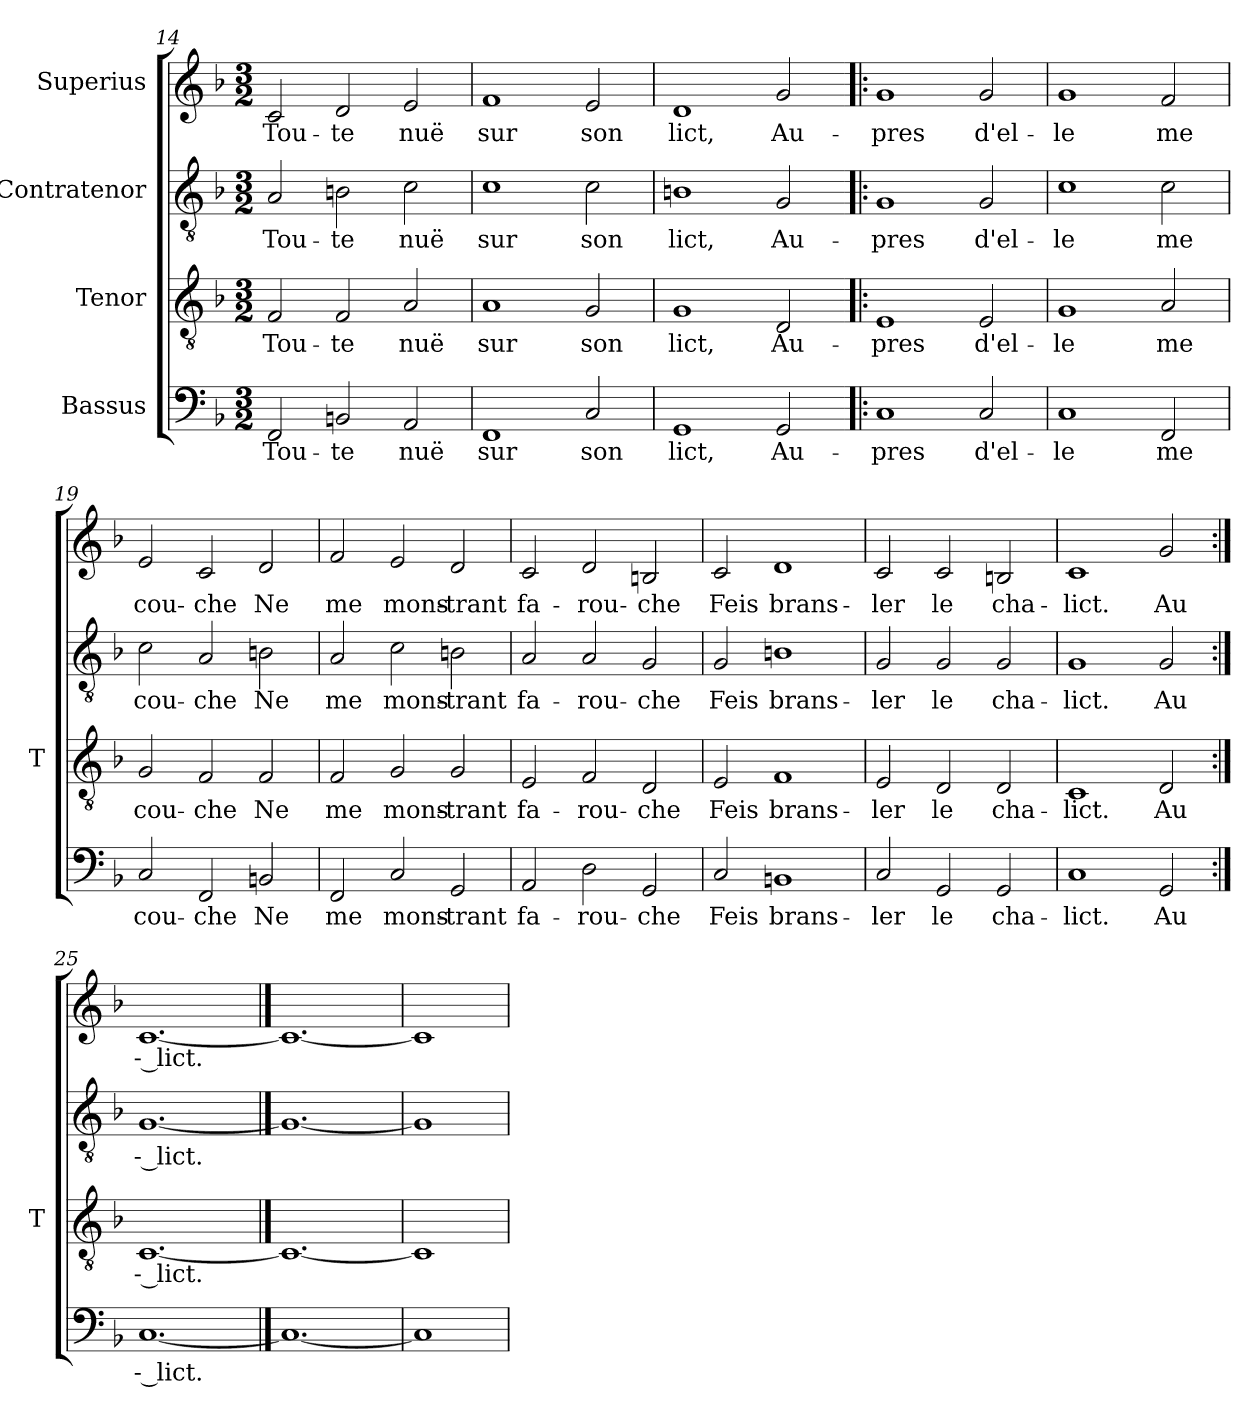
**kern	**text	**kern	**text	**kern	**text	**kern	**text
*part4	*part4	*part3	*part3	*part2	*part2	*part1	*part1
*staff4	*staff4	*staff3	*staff3	*staff2	*staff2	*staff1	*staff1
*I"Bassus	*	*I"Tenor	*	*I"Contratenor	*	*I"Superius	*
*	*	*I'T	*	*	*	*	*
*clefF4	*	*clefGv2	*	*clefGv2	*	*clefG2	*
*k[b-]	*	*k[b-]	*	*k[b-]	*	*k[b-]	*
*M3/2	*	*M3/2	*	*M3/2	*	*M3/2	*
=14	=14	=14	=14	=14	=14	=14	=14
2FF	Tou-	2F	Tou-	2A	Tou-	2c	Tou-
2BBn	-te	2F	-te	2Bn	-te	2d	-te
2AA	-nuë	2A	-nuë	2c	-nuë	2e	-nuë
=15	=15	=15	=15	=15	=15	=15	=15
1FF	-sur	1A	-sur	1c	-sur	1f	-sur
2C	-son	2G	-son	2c	-son	2e	-son
=16	=16	=16	=16	=16	=16	=16	=16
1GG	-lict,	1G	-lict,	1Bn	-lict,	1d	-lict,
2GG	Au-	2D	Au-	2G	Au-	2g	Au-
=17!|:	=17!|:	=17!|:	=17!|:	=17!|:	=17!|:	=17!|:	=17!|:
1C	-pres	1E	-pres	1G	-pres	1g	-pres
2C	d'el-	2E	d'el-	2G	d'el-	2g	d'el-
=18	=18	=18	=18	=18	=18	=18	=18
1C	-le	1G	-le	1c	-le	1g	-le
2FF	-me	2A	-me	2c	-me	2f	-me
=19	=19	=19	=19	=19	=19	=19	=19
2C	cou-	2G	cou-	2c	cou-	2e	cou-
2FF	-che	2F	-che	2A	-che	2c	-che
2BBn	-Ne	2F	-Ne	2Bn	-Ne	2d	-Ne
=20	=20	=20	=20	=20	=20	=20	=20
2FF	-me	2F	-me	2A	-me	2f	-me
2C	mons-	2G	mons-	2c	mons-	2e	mons-
2GG	-trant	2G	-trant	2Bn	-trant	2d	-trant
=21	=21	=21	=21	=21	=21	=21	=21
2AA	fa-	2E	fa-	2A	fa-	2c	fa-
2D	rou-	2F	rou-	2A	rou-	2d	rou-
2GG	-che	2D	-che	2G	-che	2B	-che
=22	=22	=22	=22	=22	=22	=22	=22
2C	-Feis	2E	-Feis	2G	-Feis	2c	-Feis
1BBn	brans-	1F	brans-	1Bn	brans-	1d	brans-
=23	=23	=23	=23	=23	=23	=23	=23
2C	-ler	2E	-ler	2G	-ler	2c	-ler
2GG	-le	2D	-le	2G	-le	2c	-le
2GG	cha-	2D	cha-	2G	cha-	2Bn	cha-
=24	=24	=24	=24	=24	=24	=24	=24
1C	-lict.	1C	-lict.	1G	-lict.	1c	-lict.
2GG	-Au	2D	-Au	2G	-Au	2g	-Au
=25:|!	=25:|!	=25:|!	=25:|!	=25:|!	=25:|!	=25:|!	=25:|!
[1.C	-- lict.	[1.C	-- lict.	[1.G	-- lict.	[1.c	-- lict.
==26	==26	==26	==26	==26	==26	==26	==26
1.C_	.	1.C_	.	1.G_	.	1.c_	.
=27	=27	=27	=27	=27	=27	=27	=27
1C]	.	1C]	.	1G]	.	1c]	.
=	=	=	=	=	=	=	=
*-	*-	*-	*-	*-	*-	*-	*-
